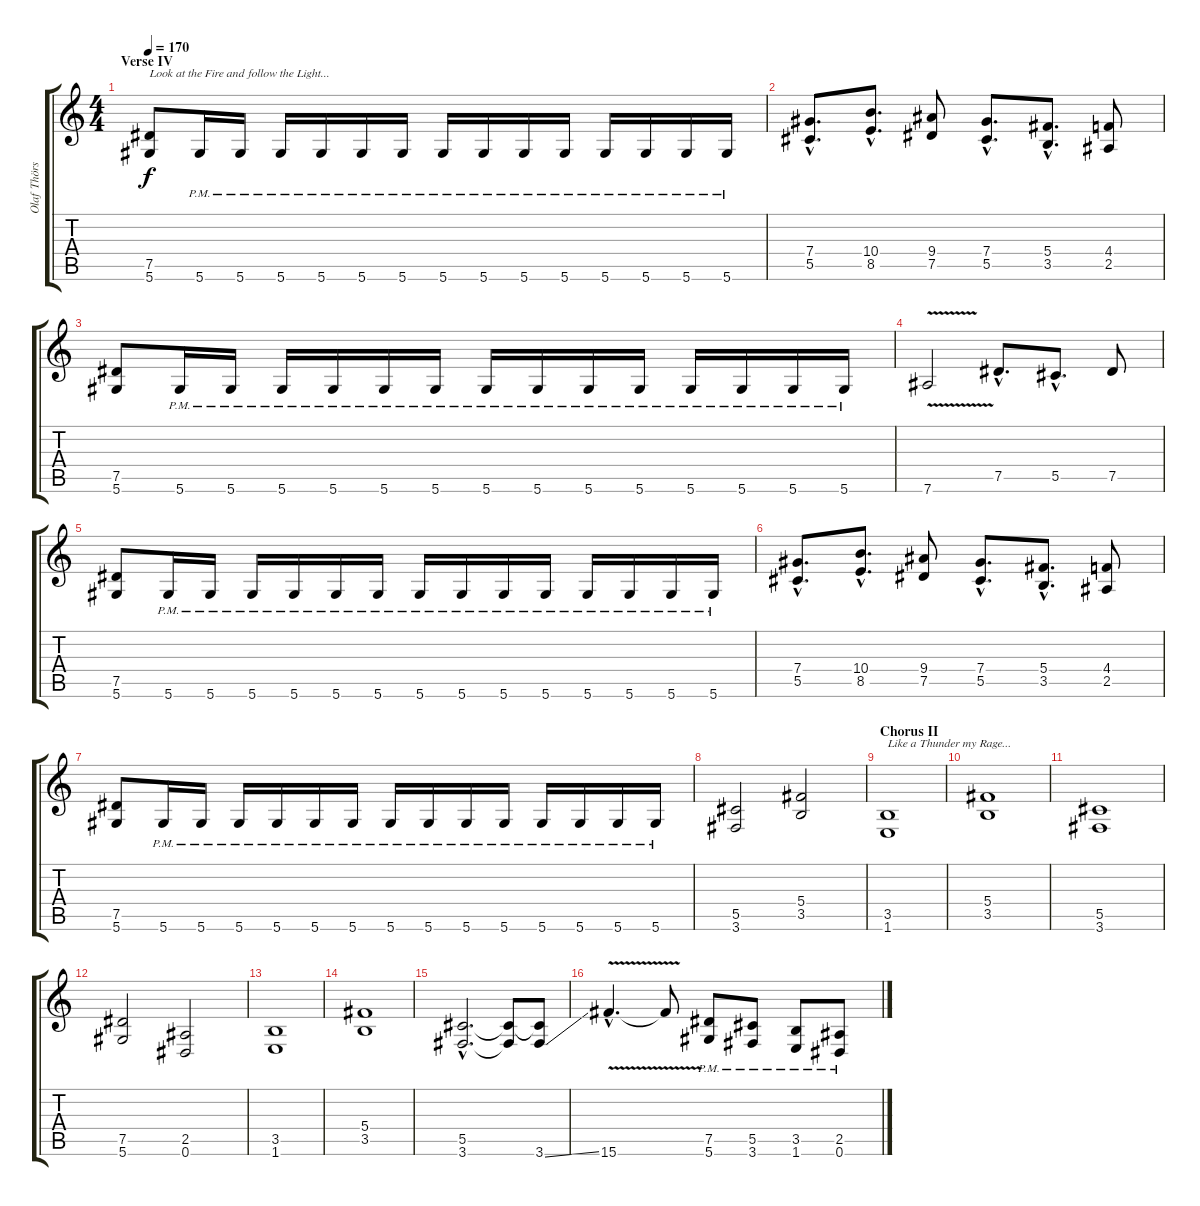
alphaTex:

\track ("Olaf Thörsen" "Olaf Thörs") {instrument distortionguitar}
\staff {score tabs}
\tuning (Eb4 Bb3 Gb3 Db3 Ab2 Eb2) {hide}
\ts (4 4)
\section ("" "Verse IV")
\tempo 170
\clef g2
\ks c
(7.5 5.6).8{txt "Look at the Fire and follow the Light..." dy f} 5.6{pm}.16 5.6{pm}.16 5.6{pm}.16 5.6{pm}.16 5.6{pm}.16 5.6{pm}.16 5.6{pm}.16 5.6{pm}.16 5.6{pm}.16 5.6{pm}.16 5.6{pm}.16 5.6{pm}.16 5.6{pm}.16 5.6{pm}.16 |
(7.4{hac} 5.5{hac}).8{d} (10.4{hac} 8.5{hac}).8{d} (9.4 7.5).8 (7.4{hac} 5.5{hac}).8{d} (5.4{hac} 3.5{hac}).8{d} (4.4 2.5).8 |
(7.5 5.6).8 5.6{pm}.16 5.6{pm}.16 5.6{pm}.16 5.6{pm}.16 5.6{pm}.16 5.6{pm}.16 5.6{pm}.16 5.6{pm}.16 5.6{pm}.16 5.6{pm}.16 5.6{pm}.16 5.6{pm}.16 5.6{pm}.16 5.6{pm}.16 |
7.6{v}.2 7.5{hac}.8{d} 5.5{hac}.8{d} 7.5.8 |
(7.5 5.6).8 5.6{pm}.16 5.6{pm}.16 5.6{pm}.16 5.6{pm}.16 5.6{pm}.16 5.6{pm}.16 5.6{pm}.16 5.6{pm}.16 5.6{pm}.16 5.6{pm}.16 5.6{pm}.16 5.6{pm}.16 5.6{pm}.16 5.6{pm}.16 |
(7.4{hac} 5.5{hac}).8{d} (10.4{hac} 8.5{hac}).8{d} (9.4 7.5).8 (7.4{hac} 5.5{hac}).8{d} (5.4{hac} 3.5{hac}).8{d} (4.4 2.5).8 |
(7.5 5.6).8 5.6{pm}.16 5.6{pm}.16 5.6{pm}.16 5.6{pm}.16 5.6{pm}.16 5.6{pm}.16 5.6{pm}.16 5.6{pm}.16 5.6{pm}.16 5.6{pm}.16 5.6{pm}.16 5.6{pm}.16 5.6{pm}.16 5.6{pm}.16 |
(5.5 3.6).2 (5.4 3.5).2 |
\section ("" "Chorus II")
(3.5 1.6).1{txt "Like a Thunder my Rage..."} |
(5.4 3.5).1 |
(5.5 3.6).1 |
(7.5 5.6).2 (2.5 0.6).2 |
(3.5 1.6).1 |
(5.4 3.5).1 |
(5.5{hac} 3.6{hac}).2{d} (5.5{t} 3.6{t}).8 (5.5{t} 3.6{ss}).8 |
15.6{v hac}.4{d} 15.6{t}.8 (7.5{pm} 5.6{pm}).8 (5.5{pm} 3.6{pm}).8 (3.5{pm} 1.6{pm}).8 (2.5{pm} 0.6{pm}).8
